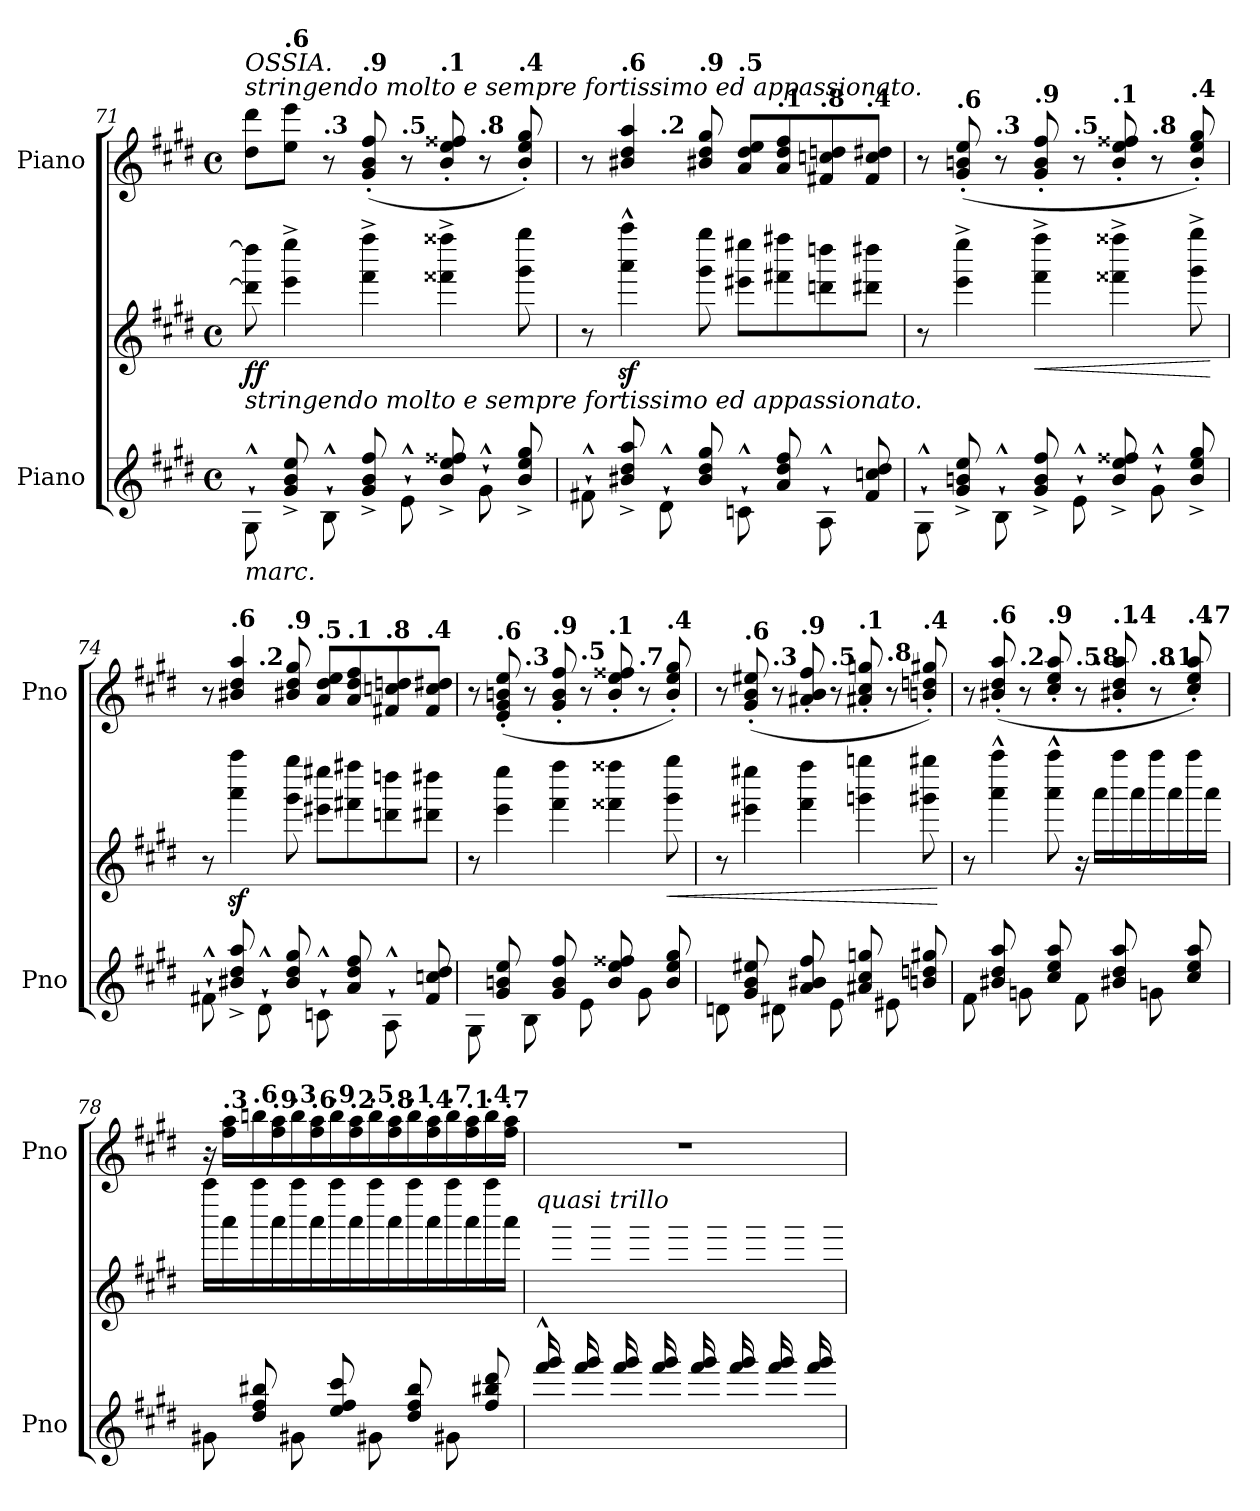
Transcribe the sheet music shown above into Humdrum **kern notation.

**kern	**kern	**dynam	**kern
*part2	*part2	*part2	*part1
*staff3	*staff2	*staff2/3	*staff1
*I"Piano	*	*	*I"Piano
*I'Pno	*	*	*I'Pno
!!LO:PB:g=z
*clefG2	*clefG2	*	*clefG2
*k[f#c#g#d#]	*k[f#c#g#d#]	*	*k[f#c#g#d#]
*M4/4	*M4/4	*	*M4/4
*met(c)	*met(c)	*	*met(c)
*MM120	*MM120	*	*MM120
*	*	*	*8va
=71	=71	=71	=71
!	!	!	!LO:TX:a:i:t=stringendo molto e sempre fortissimo ed appassionato.
!	!	!	!LO:TX:a:i:t=OSSIA.
!LO:TX:b:i:t=marc.	!	!	!
!LO:TX:a:i:t=stringendo molto e sempre fortissimo ed appassionato.	!	!	!
!	!	!LO:DY:b	!
8G#^^`\	8ddd#\] 8dddd#\]	ff	8ddd#\ 8dddd#\L
*	*	*	*MM120
!	!	!	!LO:TX:a:B:t=.6
8g#/^ 8b/^ 8ee/^	4eee\^ 4eeee\^	.	8eee\ 8eeee\J
*	*	*	*MM121
!	!	!	!LO:TX:a:B:t=.3
8B^^`\	.	.	8r
*	*	*	*MM121
!	!	!	!LO:TX:a:B:t=.9
8g#/^ 8b/^ 8ff#/^	4fff#\^ 4ffff#\^	.	(>8gg#/' 8bb/' 8fff#/'
*	*	*	*MM122
!	!	!	!LO:TX:a:B:t=.5
8e^^`\	.	.	8r
*	*	*	*MM123
!	!	!	!LO:TX:a:B:t=.1
8b/^ 8ee/^ 8ff##X/^	4fff##X\^ 4ffff##X\^	.	8bb/' 8eee/' 8fff##X/'
*	*	*	*MM123
!	!	!	!LO:TX:a:B:t=.8
8g#^^`\	.	.	8r
*	*	*	*MM124
!	!	!	!LO:TX:a:B:t=.4
8b/^ 8ee/^ 8gg#/^	8ggg#\ 8gggg#\	.	8bb/' 8eee/' 8ggg#/')
=72	=72	=72	=72
*	*	*	*MM125
*	*	*	*^
8f#X^^`\	8r	.	8r	4ryy
*	*	*	*MM125	*
!	!	!	!LO:TX:a:B:t=.6	!
8b#X/^ 8dd#/^ 8aa/^	4aaa\z>^^ 4aaaa\z>^^	.	4bb#X/ 4ddd#/ 4aaa/	.
*	*	*	*MM126	*
!	!	!	!	!LO:TX:a:B:t=.2
8d#^^`\	.	.	.	2.ryy
*	*	*	*MM126	*
!	!	!	!LO:TX:a:B:t=.9	!
8b#/ 8dd#/ 8gg#/	8ggg#\ 8gggg#\	.	8bb#X/ 8ddd#/ 8ggg#/	.
*	*	*	*MM127	*
!	!	!	!LO:TX:a:B:t=.5	!
8cn^^`\	8eee#X\ 8eeee#X\L	.	8aa/ 8ddd#/ 8eee/L	.
*	*	*	*MM128	*
!	!	!	!LO:TX:a:B:t=.1	!
8a/ 8dd#/ 8ff#/	8fff#X\ 8ffff#X\	.	8aa/ 8ddd#/ 8fff#/	.
*	*	*	*MM128	*
!	!	!	!LO:TX:a:B:t=.8	!
8A^^`\	8dddn\ 8ddddn\	.	8ff#X/ 8cccn/ 8dddn/	.
*	*	*	*MM129	*
!	!	!	!LO:TX:a:B:t=.4	!
8f#/ 8ccn/ 8dd#/	8ddd#X\ 8dddd#X\J	.	8ff#/ 8ccc/ 8ddd#X/J	.
*	*	*	*v	*v
=73	=73	=73	=73
*	*	*	*MM130
8G#^^`\	8r	.	8r
*	*	*	*MM130
!	!	!	!LO:TX:a:B:t=.6
8g#/^ 8bn/^ 8ee/^	4eee\^ 4eeee\^	.	(>8gg#/' 8bbn/' 8eee/'
*	*	*	*MM131
!	!	!	!LO:TX:a:B:t=.3
8B^^`\	.	.	8r
*	*	*	*MM131
!	!	!	!LO:TX:a:B:t=.9
!	!	!LO:HP:b	!
8g#/^ 8b/^ 8ff#/^	4fff#\^ 4ffff#\^	<	8gg#/' 8bb/' 8fff#/'
*	*	*	*MM132
!	!	!	!LO:TX:a:B:t=.5
8e^^`\	.	.	8r
*	*	*	*MM133
!	!	!	!LO:TX:a:B:t=.1
8b/^ 8ee/^ 8ff##X/^	4fff##X\^ 4ffff##X\^	.	8bb/' 8eee/' 8fff##X/'
*	*	*	*MM133
!	!	!	!LO:TX:a:B:t=.8
8g#^^`\	.	.	8r
*	*	*	*MM134
!	!	!	!LO:TX:a:B:t=.4
8b/^ 8ee/^ 8gg#/^	8ggg#\^ 8gggg#\^	.	8bb/' 8eee/' 8ggg#/')
.	.	[	.
=74	=74	=74	=74
*	*	*	*MM135
*	*	*	*^
8f#X^^`\	8r	.	8r	4ryy
*	*	*	*MM135	*
!	!	!	!LO:TX:a:B:t=.6	!
8b#X/^ 8dd#/^ 8aa/^	4aaa\z< 4aaaa\z<	.	4bb#X/ 4ddd#/ 4aaa/	.
*	*	*	*MM136	*
!	!	!	!	!LO:TX:a:B:t=.2
8d#^^`\	.	.	.	2.ryy
*	*	*	*MM136	*
!	!	!	!LO:TX:a:B:t=.9	!
8b#/ 8dd#/ 8gg#/	8ggg#\ 8gggg#\	.	8bb#X/ 8ddd#/ 8ggg#/	.
*	*	*	*MM137	*
!	!	!	!LO:TX:a:B:t=.5	!
8cn^^`\	8eee#X\ 8eeee#X\L	.	8aa/ 8ddd#/ 8eee/L	.
*	*	*	*MM138	*
!	!	!	!LO:TX:a:B:t=.1	!
8a/ 8dd#/ 8ff#/	8fff#X\ 8ffff#X\	.	8aa/ 8ddd#/ 8fff#/	.
*	*	*	*MM138	*
!	!	!	!LO:TX:a:B:t=.8	!
8A^^`\	8dddn\ 8ddddn\	.	8ff#X/ 8cccn/ 8dddn/	.
*	*	*	*MM139	*
!	!	!	!LO:TX:a:B:t=.4	!
8f#/ 8ccn/ 8dd#/	8ddd#X\ 8dddd#X\J	.	8ff#/ 8ccc/ 8ddd#X/J	.
*	*	*	*v	*v
!!LO:LB:g=z
=75	=75	=75	=75
*	*	*	*MM140
*	*	*	*^
!	!	!LO:DY:b	!	!
!	!	!LO:DY:n=1:b	!	!
*	*	*	*v	*v
8G#\	8r	other-dynamics fff	8r
*	*	*	*MM140
!	!	!	!LO:TX:a:B:t=.6
8g#/ 8bn/ 8ee/	4eee\ 4eeee\	.	(>8ee/' 8gg#/' 8bbn/' 8eee/'
*	*	*	*MM141
!	!	!	!LO:TX:a:B:t=.3
8B\	.	.	8r
*	*	*	*MM141
!	!	!	!LO:TX:a:B:t=.9
8g#/ 8b/ 8ff#/	4fff#\ 4ffff#\	.	8gg#/' 8bb/' 8fff#/'
*	*	*	*MM142
!	!	!	!LO:TX:a:B:t=.5
8e\	.	.	8r
*	*	*	*MM143
!	!	!	!LO:TX:a:B:t=.1
8b/ 8ee/ 8ff##X/	4fff##X\ 4ffff##X\	.	8bb/' 8eee/' 8fff##X/'
*	*	*	*MM143
!	!	!	!LO:TX:a:B:t=.7
8g#\	.	.	8r
*	*	*	*MM144
!	!	!	!LO:TX:a:B:t=.4
!	!	!LO:HP:b	!
8b/ 8ee/ 8gg#/	8ggg#\ 8gggg#\	<	8bb/' 8eee/' 8ggg#/')
=76	=76	=76	=76
*	*	*	*MM145
8dn\	8r	.	8r
*	*	*	*MM145
!	!	!	!LO:TX:a:B:t=.6
8g#/ 8b/ 8ee#X/	4eee#X\ 4eeee#X\	.	(>8gg#/' 8bb/' 8eee#X/'
*	*	*	*MM146
!	!	!	!LO:TX:a:B:t=.3
8d#X\	.	.	8r
*	*	*	*MM146
!	!	!	!LO:TX:a:B:t=.9
8a/ 8b#X/ 8ff#/	4fff#\ 4ffff#\	.	8aa#X/' 8bb/' 8fff#/'
*	*	*	*MM147
!	!	!	!LO:TX:a:B:t=.5
8e\	.	.	8r
*	*	*	*MM148
!	!	!	!LO:TX:a:B:t=.1
8a#X/ 8cc#/ 8ggn/	4gggn\ 4ggggn\	.	8aa#X/' 8ccc#/' 8gggn/'
*	*	*	*MM148
!	!	!	!LO:TX:a:B:t=.8
8e#X\	.	.	8r
*	*	*	*MM149
!	!	!	!LO:TX:a:B:t=.4
8bn/ 8ddn/ 8gg#X/	8ggg#X\ 8gggg#X\	.	8bbn/' 8dddn/' 8ggg#X/')
.	.	[	.
=77	=77	=77	=77
*	*	*	*MM150
*	*	*	*^
*	*	*	*	*^
*	*	*	*	*	*^
8f#\	8r	.	8r	2ryy	2ryy	2ryy
*	*	*	*MM150	*	*	*
!	!	!	!LO:TX:a:B:t=.6	!	!	!
8b#X/ 8dd#/ 8aa/	4aaa\^^ 4aaaa\^^	.	(>8bb#X/' 8ddd#/' 8aaa/'	.	.	.
*	*	*	*MM151	*	*	*
!	!	!	!LO:TX:a:B:t=.2	!	!	!
8gn\	.	.	8r	.	.	.
*	*	*	*MM151	*	*	*
!	!	!	!LO:TX:a:B:t=.9	!	!	!
8cc#/ 8ee/ 8aa/	8aaa\^^ 8aaaa\^^	.	8ccc#/' 8eee/' 8aaa/'	.	.	.
*	*	*	*MM152	*	*	*
!	!	!	!LO:TX:a:B:t=.5	!	!	!
8f#\	16r	.	8r	16ryy	8.ryy	4ryy
*	*	*	*MM152	*	*	*
!	!	!	!	!LO:TX:a:B:t=.8	!	!
.	16aaa\LL	.	.	4..ryy	.	.
*	*	*	*MM153	*	*	*
!	!	!	!LO:TX:a:B:t=.1	!	!	!
8b#X/ 8dd#/ 8aa/	16aaaa\	.	8bb#X/' 8ddd#/' 8aaa/'	.	.	.
*	*	*	*MM153	*	*	*
!	!	!	!	!	!LO:TX:a:B:t=.4	!
.	16aaa\	.	.	.	4ryy	.
*	*	*	*MM153	*	*	*
!	!	!	!LO:TX:a:B:t=.8	!	!	!
8gn\	16aaaa\	.	8r	.	.	16ryy
*	*	*	*MM154	*	*	*
!	!	!	!	!	!	!LO:TX:a:B:t=.1
.	16aaa\	.	.	.	.	8.ryy
*	*	*	*MM154	*	*	*
!	!	!	!LO:TX:a:B:t=.4	!	!	!
8cc#/ 8ee/ 8aa/	16aaaa\	.	8ccc#/' 8eee/' 8aaa/')	.	.	.
*	*	*	*MM154	*	*	*
!	!	!	!	!	!LO:TX:a:B:t=.7	!
.	16aaa\JJ	.	.	.	16ryy	.
*	*	*	*v	*v	*v	*v
=78	=78	=78	=78
*	*	*	*MM155
8g#X\	16aaaa\LL	.	16r
*	*	*	*MM155
!	!	!	!LO:TX:a:B:t=.3
.	16aaa\	.	16fff#\ 16aaa\LL
*	*	*	*MM155
!	!	!	!LO:TX:a:B:t=.6
8dd#/ 8ff#/ 8bb#X/	16aaaa\	.	16bbbn\
*	*	*	*MM155
!	!	!	!LO:TX:a:B:t=.9
.	16aaa\	.	16fff#\ 16aaa\
*	*	*	*MM156
!	!	!	!LO:TX:a:B:t=.3
8g#X\	16aaaa\	.	16bbb\
*	*	*	*MM156
!	!	!	!LO:TX:a:B:t=.6
.	16aaa\	.	16fff#\ 16aaa\
*	*	*	*MM156
!	!	!	!LO:TX:a:B:t=.9
8ee/ 8ff#/ 8ccc#/	16aaaa\	.	16bbb\
*	*	*	*MM157
!	!	!	!LO:TX:a:B:t=.2
.	16aaa\	.	16fff#\ 16aaa\
*	*	*	*MM157
!	!	!	!LO:TX:a:B:t=.5
8g#X\	16aaaa\	.	16bbb\
*	*	*	*MM157
!	!	!	!LO:TX:a:B:t=.8
.	16aaa\	.	16fff#\ 16aaa\
*	*	*	*MM158
!	!	!	!LO:TX:a:B:t=.1
8dd#/ 8ff#/ 8bb#/	16aaaa\	.	16bbb\
*	*	*	*MM158
!	!	!	!LO:TX:a:B:t=.4
.	16aaa\	.	16fff#\ 16aaa\
*	*	*	*MM158
!	!	!	!LO:TX:a:B:t=.7
8g#X\	16aaaa\	.	16bbb\
*	*	*	*MM159
!	!	!	!LO:TX:a:B:t=.1
.	16aaa\	.	16fff#\ 16aaa\
*	*	*	*MM159
!	!	!	!LO:TX:a:B:t=.4
8ff#/ 8bb#X/ 8ddd#/	16aaaa\	.	16bbb\
*	*	*	*MM159
!	!	!	!LO:TX:a:B:t=.7
.	16aaa\JJ	.	16fff#\ 16aaa\JJ
!!LO:LB:g=z
=79	=79	=79	=79
*^	*	*	*
*	*	*	*	*X8va
*v	*v	*	*	*
*	*	*	*MM160
*^	*	*	*
!	!	!LO:TX:a:i:t=quasi trillo	!	!
16fff#/^^ 16ggg#/^^LL	1ryy	16ryy	.	1r
16ryy	.	16bb#X\ 16ddd#\ 16aaa\	.	.
16fff#/ 16ggg#/	.	16ryy	.	.
16ryy	.	16bb#\ 16ddd#\ 16aaa\	.	.
16fff#/ 16ggg#/	.	16ryy	.	.
16ryy	.	16bb#\ 16ddd#\ 16aaa\	.	.
16fff#/ 16ggg#/	.	16ryy	.	.
16ryy	.	16bb#\ 16ddd#\ 16aaa\	.	.
16fff#/ 16ggg#/	.	16ryy	.	.
16ryy	.	16bb#\ 16ddd#\ 16aaa\	.	.
16fff#/ 16ggg#/	.	16ryy	.	.
16ryy	.	16bb#\ 16ddd#\ 16aaa\	.	.
16fff#/ 16ggg#/	.	16ryy	.	.
16ryy	.	16bb#\ 16ddd#\ 16aaa\	.	.
16fff#/ 16ggg#/	.	16ryy	.	.
16ryy	.	16bb#\ 16ddd#\ 16aaa\JJ	.	.
*v	*v	*	*	*
=	=	=	=
*-	*-	*-	*-
